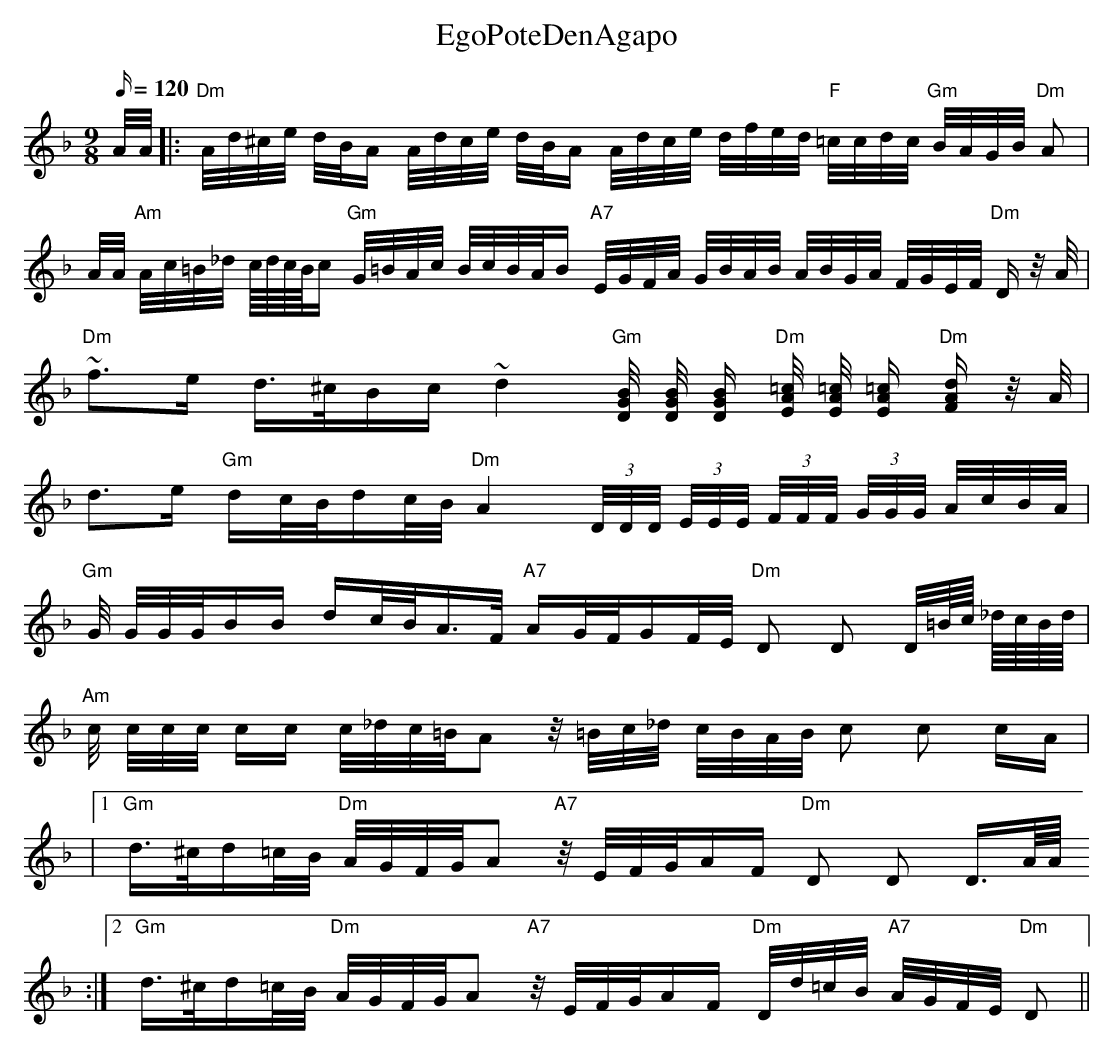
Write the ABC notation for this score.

X:1
T:EgoPoteDenAgapo
M:9/8
L:1/16
K:F
Q:1/16=120
A/A/ \
|: "Dm" A/d/^c/e/ d/B/A  A/d/c/e/ d/B/A A/d/c/e/ d/f/e/d/ "F" =c/c/d/c/ "Gm" B/A/G/B/ "Dm" A2 |
A/A/ "Am" A/c/=B/_d/ c/4d/4c/4B/4c "Gm" G/=B/A/c/ B/c/B/A/B "A7" E/G/F/A/ G/B/A/B/ A/B/G/A/ F/G/E/F/ "Dm" D z/A/ |
"Dm" ~f3e d3/2^c/Bc ~d4  "Gm" [B/G/D/] [B/G/D/] [BGD] "Dm" [=c/A/E/] [=c/A/E/] [=cAE] "Dm" [dAF] z/ A/ |
d3e "Gm" dc/B/dc/B/ "Dm" A4  (3D/D/D/ (3E/E/E/ (3F/F/F/ (3G/G/G/ A/c/B/A/ |
"Gm" G/ G/G/G/BB  dc/B/A3/2F/  "A7" AG/F/GF/E/ "Dm" D2 D2 D/=B/4c/4 _d/4c/4B/4d/4 |
"Am" c/ c/c/c/ cc c/_d/c/=B/A2 z/ =B/c/_d/ c/B/A/B/ c2 c2 cA |
|1  "Gm" d3/2^c/d=c/B/ "Dm" A/G/F/G/A2  "A7" z/ E/F/G/AF "Dm" D2 D2 D3/2A/4A/4
:|2  "Gm" d3/2^c/d=c/B/ "Dm" A/G/F/G/A2 "A7" z/ E/F/G/AF "Dm"D/d/=c/B/ "A7" A/G/F/E/ "Dm" D2 ||
